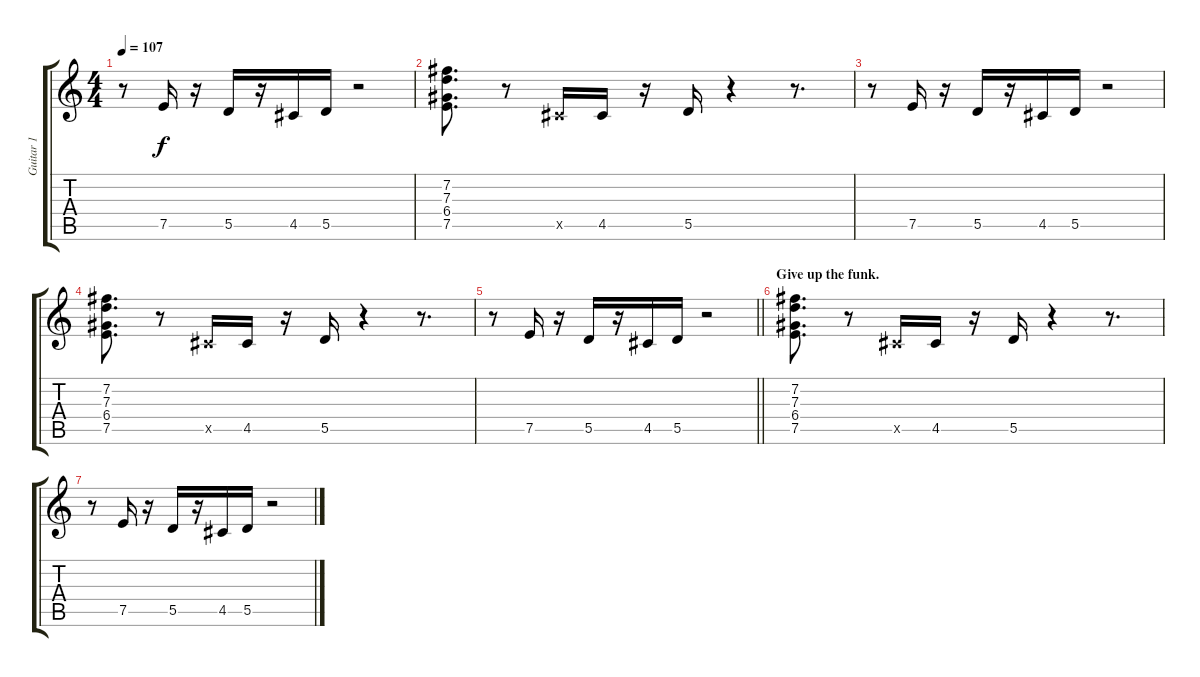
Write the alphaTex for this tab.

\track ("Guitar 1" "Guitar 1") {instrument electricguitarclean}
\staff {score tabs}
\tuning (E4 B3 G3 D3 A2 E2) {hide}
\ts (4 4)
\tempo 107
\clef g2
\ks c
r.8{dy f} 7.5.16 r.16 5.5.16 r.16 4.5.16 5.5.16 r.2 |
(7.2 7.3 6.4 7.5).8{d} r.8 4.5{x}.16 4.5.16 r.16 5.5.16 r.4 r.8{d} |
r.8 7.5.16 r.16 5.5.16 r.16 4.5.16 5.5.16 r.2 |
(7.2 7.3 6.4 7.5).8{d} r.8 4.5{x}.16 4.5.16 r.16 5.5.16 r.4 r.8{d} |
\barLineRight lightlight
r.8 7.5.16 r.16 5.5.16 r.16 4.5.16 5.5.16 r.2 |
\section ("" "Give up the funk.")
(7.2 7.3 6.4 7.5).8{d} r.8 4.5{x}.16 4.5.16 r.16 5.5.16 r.4 r.8{d} |
r.8 7.5.16 r.16 5.5.16 r.16 4.5.16 5.5.16 r.2
